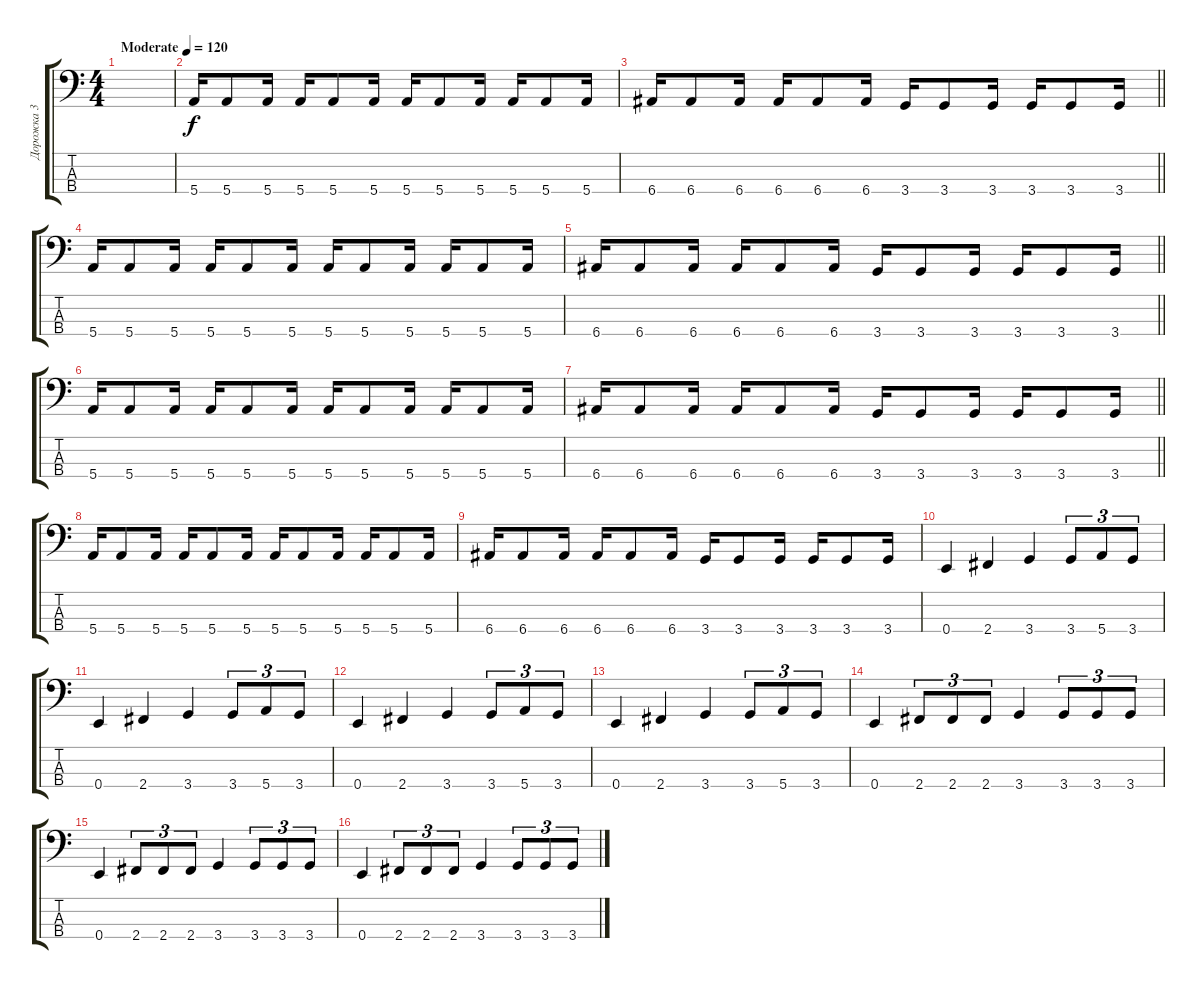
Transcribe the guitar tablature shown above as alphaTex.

\track ("Дорожка 3" "Дорожка 3") {instrument electricbassfinger}
\staff {score tabs}
\tuning (G2 D2 A1 E1) {hide}
\ts (4 4)
\tempo (120 "Moderate")
\clef f4
\ks c
|
5.4.16 5.4.8 5.4.16 5.4.16 5.4.8 5.4.16 5.4.16 5.4.8 5.4.16 5.4.16 5.4.8 5.4.16 |
\barLineRight lightlight
6.4.16 6.4.8 6.4.16 6.4.16 6.4.8 6.4.16 3.4.16 3.4.8 3.4.16 3.4.16 3.4.8 3.4.16 |
5.4.16 5.4.8 5.4.16 5.4.16 5.4.8 5.4.16 5.4.16 5.4.8 5.4.16 5.4.16 5.4.8 5.4.16 |
\barLineRight lightlight
6.4.16 6.4.8 6.4.16 6.4.16 6.4.8 6.4.16 3.4.16 3.4.8 3.4.16 3.4.16 3.4.8 3.4.16 |
5.4.16 5.4.8 5.4.16 5.4.16 5.4.8 5.4.16 5.4.16 5.4.8 5.4.16 5.4.16 5.4.8 5.4.16 |
\barLineRight lightlight
6.4.16 6.4.8 6.4.16 6.4.16 6.4.8 6.4.16 3.4.16 3.4.8 3.4.16 3.4.16 3.4.8 3.4.16 |
5.4.16 5.4.8 5.4.16 5.4.16 5.4.8 5.4.16 5.4.16 5.4.8 5.4.16 5.4.16 5.4.8 5.4.16 |
6.4.16 6.4.8 6.4.16 6.4.16 6.4.8 6.4.16 3.4.16 3.4.8 3.4.16 3.4.16 3.4.8 3.4.16 |
0.4.4 2.4.4 3.4.4 3.4.8{tu (3 2)} 5.4.8{tu (3 2)} 3.4.8{tu (3 2)} |
0.4.4 2.4.4 3.4.4 3.4.8{tu (3 2)} 5.4.8{tu (3 2)} 3.4.8{tu (3 2)} |
0.4.4 2.4.4 3.4.4 3.4.8{tu (3 2)} 5.4.8{tu (3 2)} 3.4.8{tu (3 2)} |
0.4.4 2.4.4 3.4.4 3.4.8{tu (3 2)} 5.4.8{tu (3 2)} 3.4.8{tu (3 2)} |
0.4.4 2.4.8{tu (3 2)} 2.4.8{tu (3 2)} 2.4.8{tu (3 2)} 3.4.4 3.4.8{tu (3 2)} 3.4.8{tu (3 2)} 3.4.8{tu (3 2)} |
0.4.4 2.4.8{tu (3 2)} 2.4.8{tu (3 2)} 2.4.8{tu (3 2)} 3.4.4 3.4.8{tu (3 2)} 3.4.8{tu (3 2)} 3.4.8{tu (3 2)} |
0.4.4 2.4.8{tu (3 2)} 2.4.8{tu (3 2)} 2.4.8{tu (3 2)} 3.4.4 3.4.8{tu (3 2)} 3.4.8{tu (3 2)} 3.4.8{tu (3 2)}
